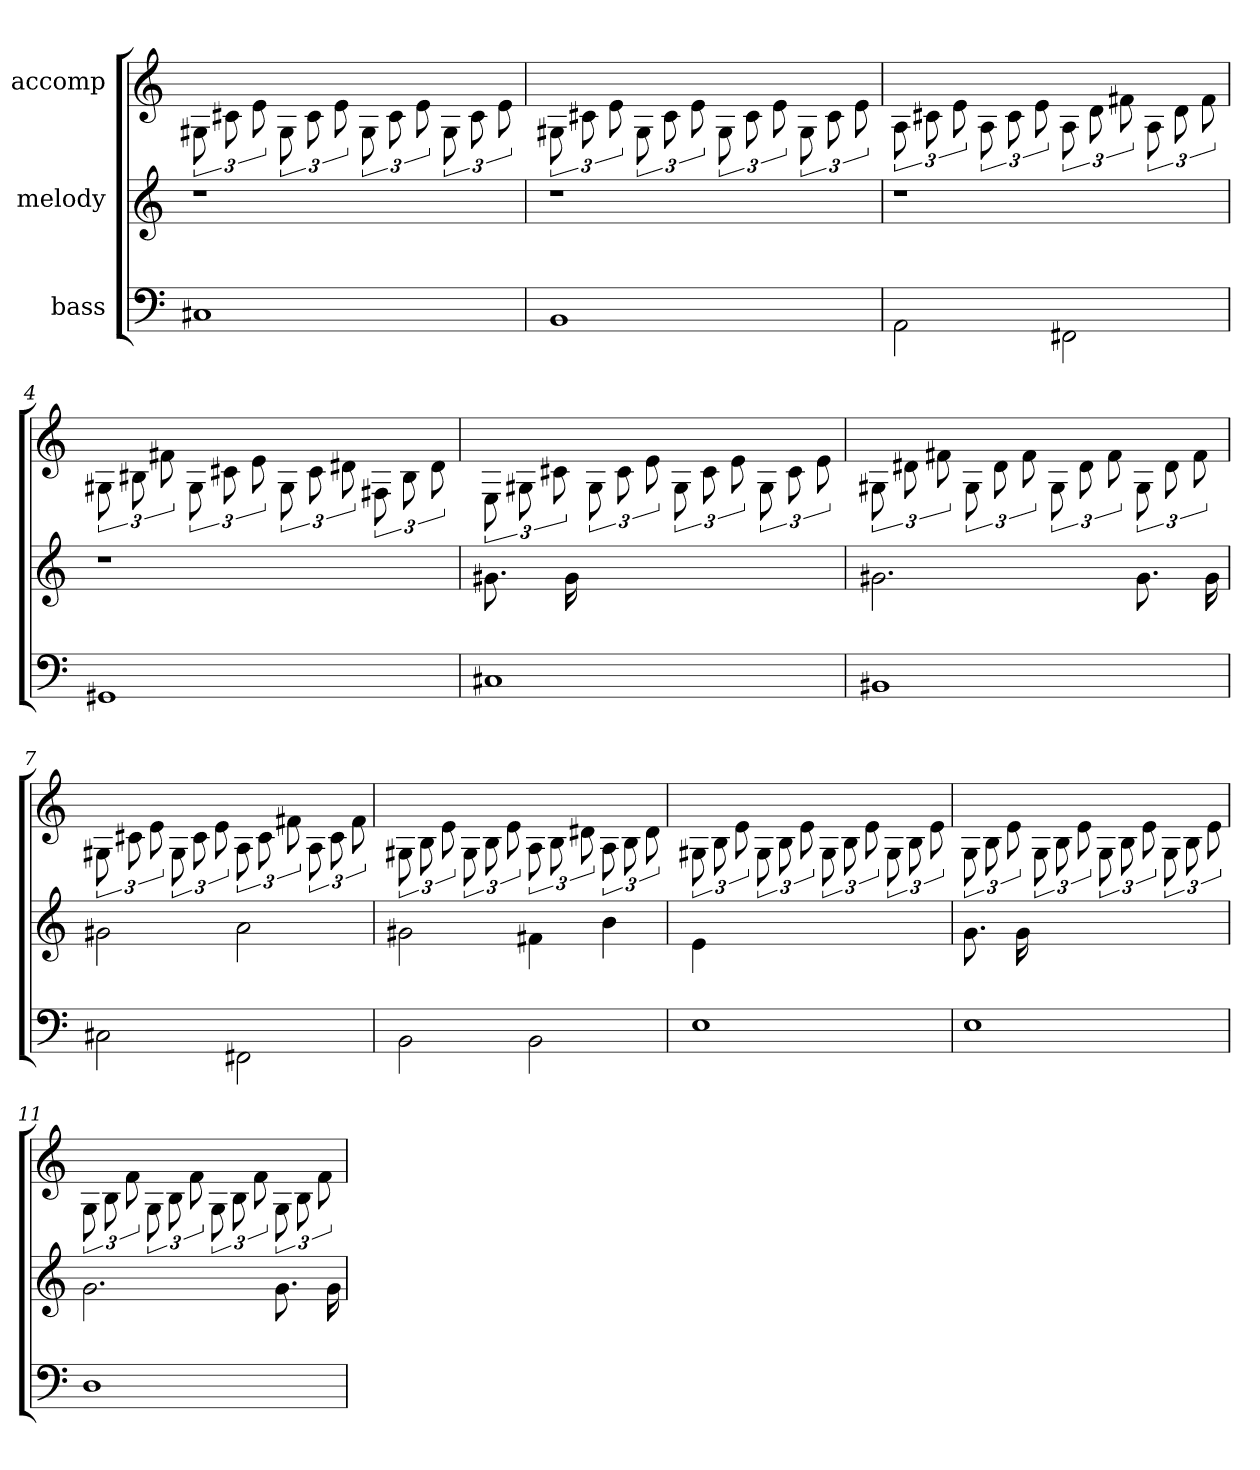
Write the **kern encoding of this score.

**kern	**kern	**kern
*part3	*part2	*part1
*staff3	*staff2	*staff1
*I"bass	*I"melody	*I"accomp
=1	=1	=1
1C#\	1r	12G#\
.	.	12c#\
.	.	12e\
.	.	12G#\
.	.	12c#\
.	.	12e\
.	.	12G#\
.	.	12c#\
.	.	12e\
.	.	12G#\
.	.	12c#\
.	.	12e\
=2	=2	=2
1BB\	1r	12G#\
.	.	12c#\
.	.	12e\
.	.	12G#\
.	.	12c#\
.	.	12e\
.	.	12G#\
.	.	12c#\
.	.	12e\
.	.	12G#\
.	.	12c#\
.	.	12e\
=3	=3	=3
2AA\	1r	12A\
.	.	12c#\
.	.	12e\
.	.	12A\
.	.	12c#\
.	.	12e\
2FF#\	.	12A\
.	.	12d\
.	.	12f#\
.	.	12A\
.	.	12d\
.	.	12f#\
=4	=4	=4
1GG#\	1r	12G#\
.	.	12B#\
.	.	12f#\
.	.	12G#\
.	.	12c#\
.	.	12e\
.	.	12G#\
.	.	12c#\
.	.	12d#\
.	.	12F#\
.	.	12B#\
.	.	12d#\
=5	=5	=5
1C#\	8.g#\	12E\
.	.	12G#\
.	.	12c#\
.	16g#\	.
.	2.ryy	12G#\
.	.	12c#\
.	.	12e\
.	.	12G#\
.	.	12c#\
.	.	12e\
.	.	12G#\
.	.	12c#\
.	.	12e\
=6	=6	=6
1BB#\	2.g#\	12G#\
.	.	12d#\
.	.	12f#\
.	.	12G#\
.	.	12d#\
.	.	12f#\
.	.	12G#\
.	.	12d#\
.	.	12f#\
.	8.g#\	12G#\
.	.	12d#\
.	.	12f#\
.	16g#\	.
=7	=7	=7
2C#\	2g#\	12G#\
.	.	12c#\
.	.	12e\
.	.	12G#\
.	.	12c#\
.	.	12e\
2FF#\	2a\	12A\
.	.	12c#\
.	.	12f#\
.	.	12A\
.	.	12c#\
.	.	12f#\
=8	=8	=8
2BB\	2g#\	12G#\
.	.	12B\
.	.	12e\
.	.	12G#\
.	.	12B\
.	.	12e\
2BB\	4f#\	12A\
.	.	12B\
.	.	12d#\
.	4b\	12A\
.	.	12B\
.	.	12d#\
=9	=9	=9
1E\	4e\	12G#\
.	.	12B\
.	.	12e\
.	2.ryy	12G#\
.	.	12B\
.	.	12e\
.	.	12G#\
.	.	12B\
.	.	12e\
.	.	12G#\
.	.	12B\
.	.	12e\
=10	=10	=10
1E\	8.g\	12G\
.	.	12B\
.	.	12e\
.	16g\	.
.	2.ryy	12G\
.	.	12B\
.	.	12e\
.	.	12G\
.	.	12B\
.	.	12e\
.	.	12G\
.	.	12B\
.	.	12e\
=11	=11	=11
1D\	2.g\	12G\
.	.	12B\
.	.	12f\
.	.	12G\
.	.	12B\
.	.	12f\
.	.	12G\
.	.	12B\
.	.	12f\
.	8.g\	12G\
.	.	12B\
.	.	12f\
.	16g\	.
=	=	=
*-	*-	*-
